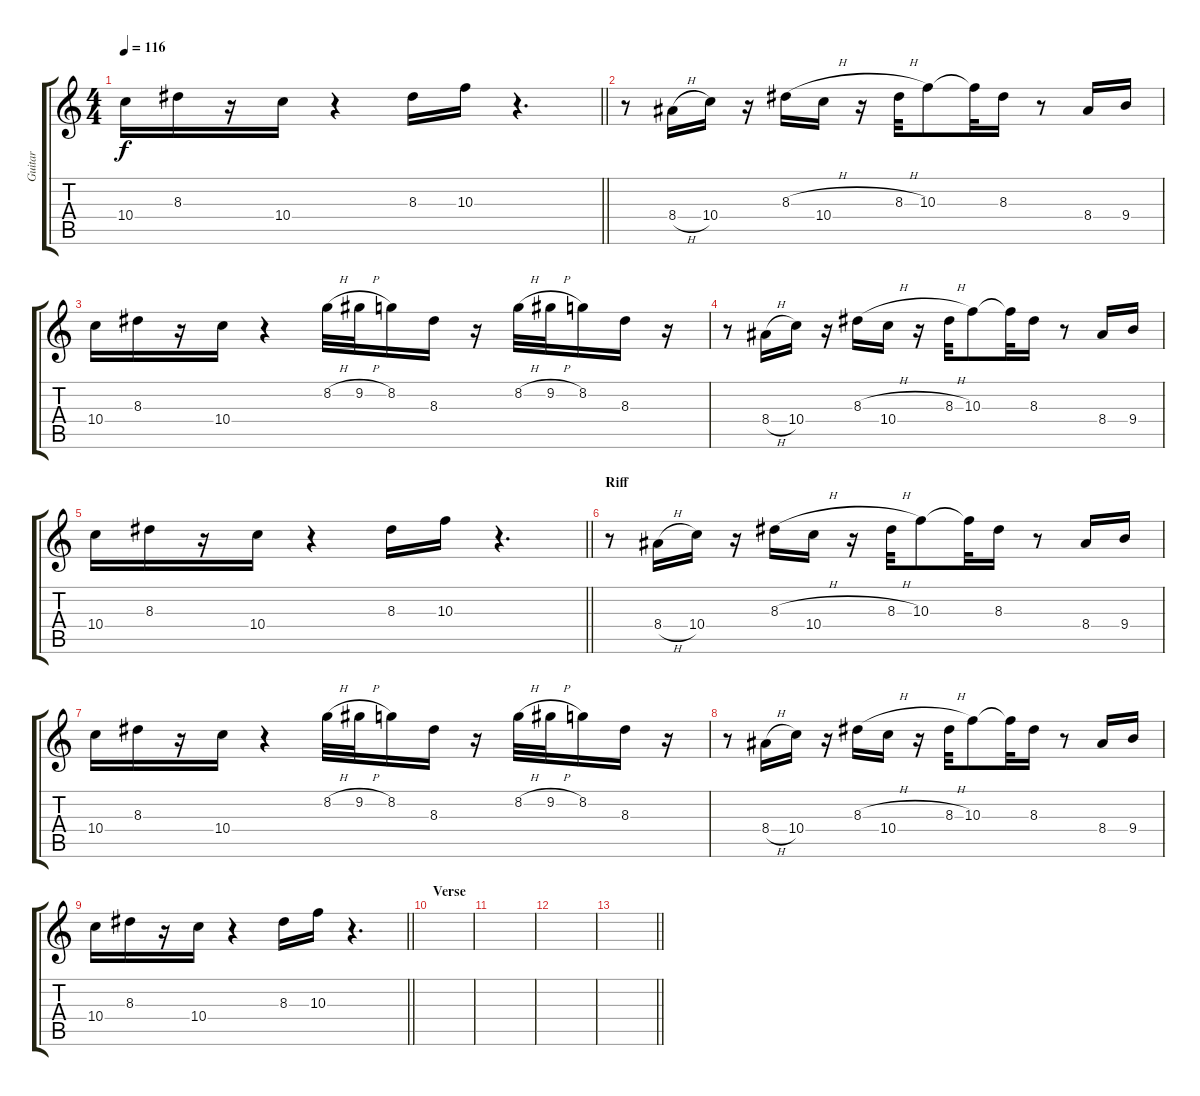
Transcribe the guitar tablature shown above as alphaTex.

\track ("Guitar" "Guitar") {instrument acousticguitarsteel}
\staff {score tabs}
\tuning (E4 B3 G3 D3 A2 E2) {hide}
\ts (4 4)
\tempo 116
\clef g2
\barLineRight lightlight
\ks c
10.4.16{dy f} 8.3.16 r.16 10.4.16 r.4 8.3.16 10.3.16 r.4{d} |
r.8 8.4{h}.16 10.4.16 r.16 8.3{h}.16 10.4.16 r.16 8.3{h}.32 10.3.8 10.3{t}.32 8.3.16 r.8 8.4.16 9.4.16 |
10.4.16 8.3.16 r.16 10.4.16 r.4 8.2{h}.32 9.2{h}.32 8.2.16 8.3.16 r.16 8.2{h}.32 9.2{h}.32 8.2.16 8.3.16 r.16 |
r.8 8.4{h}.16 10.4.16 r.16 8.3{h}.16 10.4.16 r.16 8.3{h}.32 10.3.8 10.3{t}.32 8.3.16 r.8 8.4.16 9.4.16 |
\barLineRight lightlight
10.4.16 8.3.16 r.16 10.4.16 r.4 8.3.16 10.3.16 r.4{d} |
\section ("" "Riff")
r.8 8.4{h}.16 10.4.16 r.16 8.3{h}.16 10.4.16 r.16 8.3{h}.32 10.3.8 10.3{t}.32 8.3.16 r.8 8.4.16 9.4.16 |
10.4.16 8.3.16 r.16 10.4.16 r.4 8.2{h}.32 9.2{h}.32 8.2.16 8.3.16 r.16 8.2{h}.32 9.2{h}.32 8.2.16 8.3.16 r.16 |
r.8 8.4{h}.16 10.4.16 r.16 8.3{h}.16 10.4.16 r.16 8.3{h}.32 10.3.8 10.3{t}.32 8.3.16 r.8 8.4.16 9.4.16 |
\barLineRight lightlight
10.4.16 8.3.16 r.16 10.4.16 r.4 8.3.16 10.3.16 r.4{d} |
\section ("" "Verse")
|
|
|
\barLineRight lightlight
